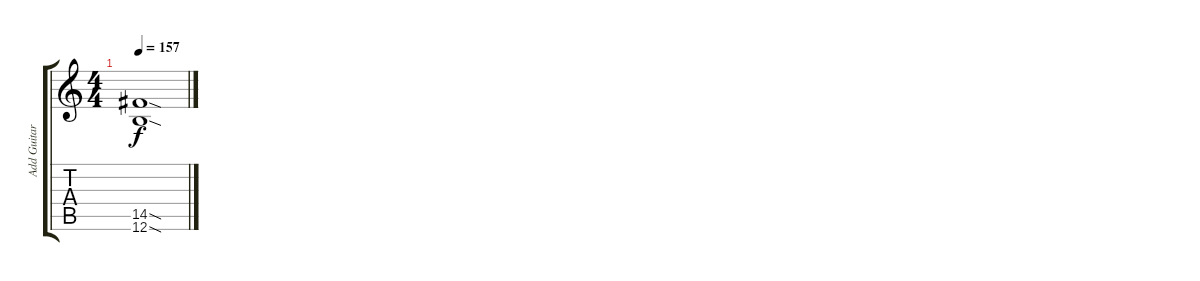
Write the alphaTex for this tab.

\track ("Add Guitar" "Add Guitar") {instrument distortionguitar}
\staff {score tabs}
\tuning (B3 Gb3 D3 A2 E2 B1) {hide}
\ts (4 4)
\tempo 157
\clef g2
\ks c
(14.5{sod} 12.6{sod}).1{dy f}
